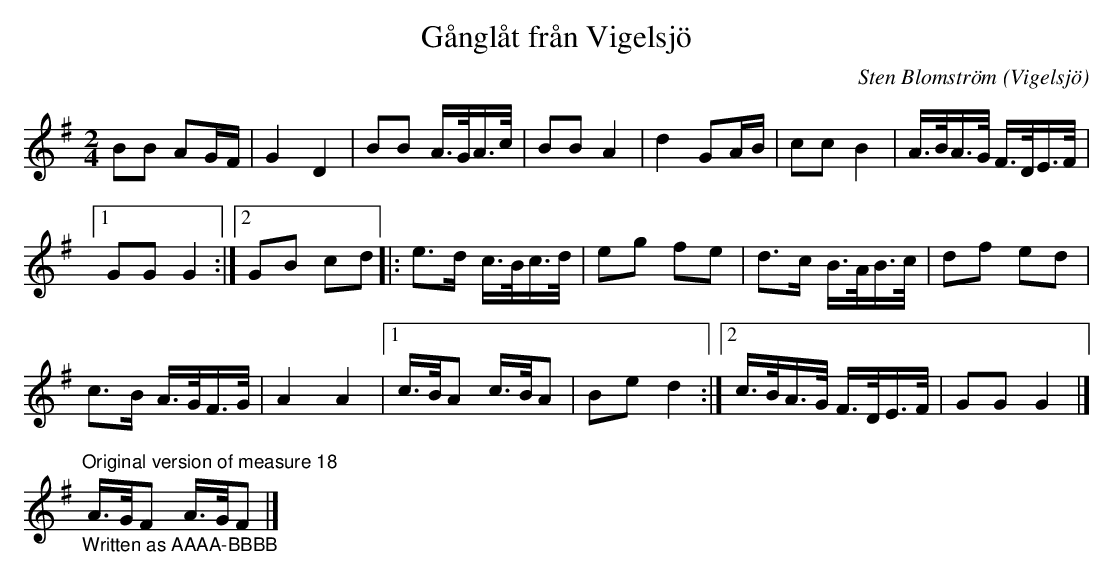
X:1
T:Gånglåt från Vigelsjö
C:Sten Blomström
M:2/4
L:1/16
O:Vigelsjö
K:G
B2B2 A2GF | G4 D4 | B2B2 A>GA>c | B2B2 A4 | d4 G2AB | c2c2 B4 | A>BA>G F>DE>F |
[1 G2G2 G4 :|2 G2B2 c2d2 |: e2>d2 c>Bc>d | e2g2 f2e2 | d2>c2 B>AB>c | d2f2 e2d2 |
c2>B2 A>GF>G | A4 A4 |1 c>BA2 c>BA2 | B2e2 d4 :|2 c>BA>G F>DE>F | G2G2 G4 |]
"_Written as AAAA-BBBB""Original version of measure 18"A>GF2 A>GF2 |]
